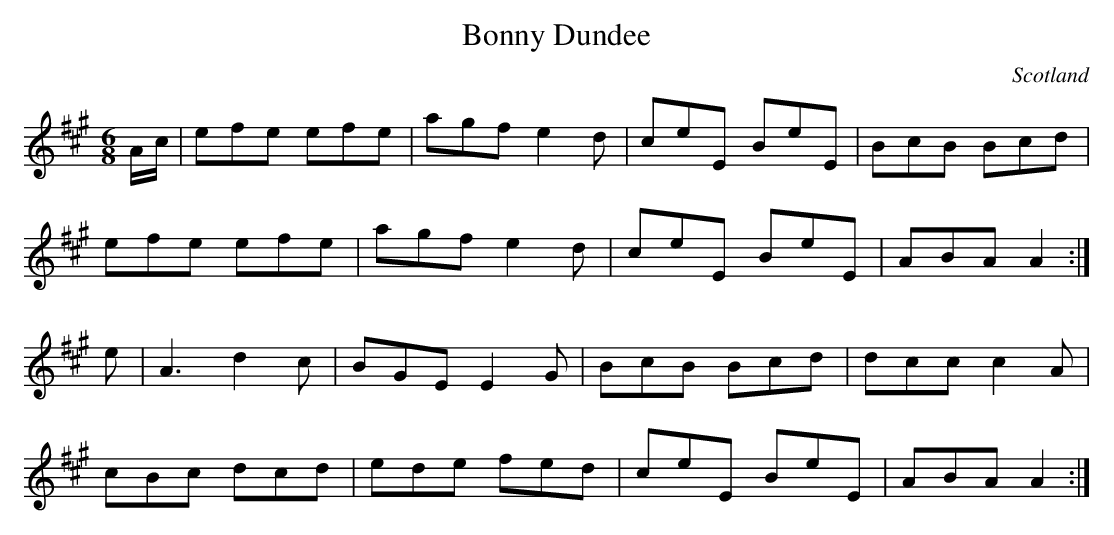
X:1
T:Bonny Dundee
O:Scotland
M:6/8
L:1/8
K:A
A/c/|efe efe|agf e2d|ceE BeE|BcB Bcd|!
efe efe|agf e2d|ceE BeE|ABA A2:|!
e|A3 d2c|BGE E2G|BcB Bcd|dcc c2A|!
cBc dcd|ede fed|ceE BeE|ABA A2:|!
